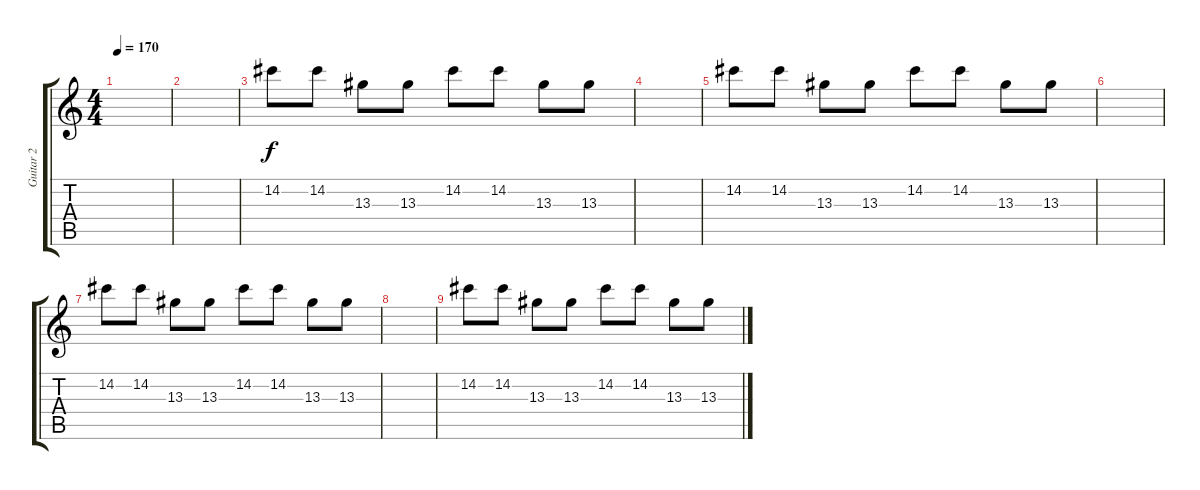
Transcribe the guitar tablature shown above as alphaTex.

\track ("Guitar 2" "Guitar 2") {instrument overdrivenguitar}
\staff {score tabs}
\tuning (E4 B3 G3 D3 A2 E2) {hide}
\ts (4 4)
\tempo 170
\clef g2
\ks c
|
|
14.2.8 14.2.8 13.3.8 13.3.8 14.2.8 14.2.8 13.3.8 13.3.8 |
|
14.2.8 14.2.8 13.3.8 13.3.8 14.2.8 14.2.8 13.3.8 13.3.8 |
|
14.2.8 14.2.8 13.3.8 13.3.8 14.2.8 14.2.8 13.3.8 13.3.8 |
|
14.2.8 14.2.8 13.3.8 13.3.8 14.2.8 14.2.8 13.3.8 13.3.8
